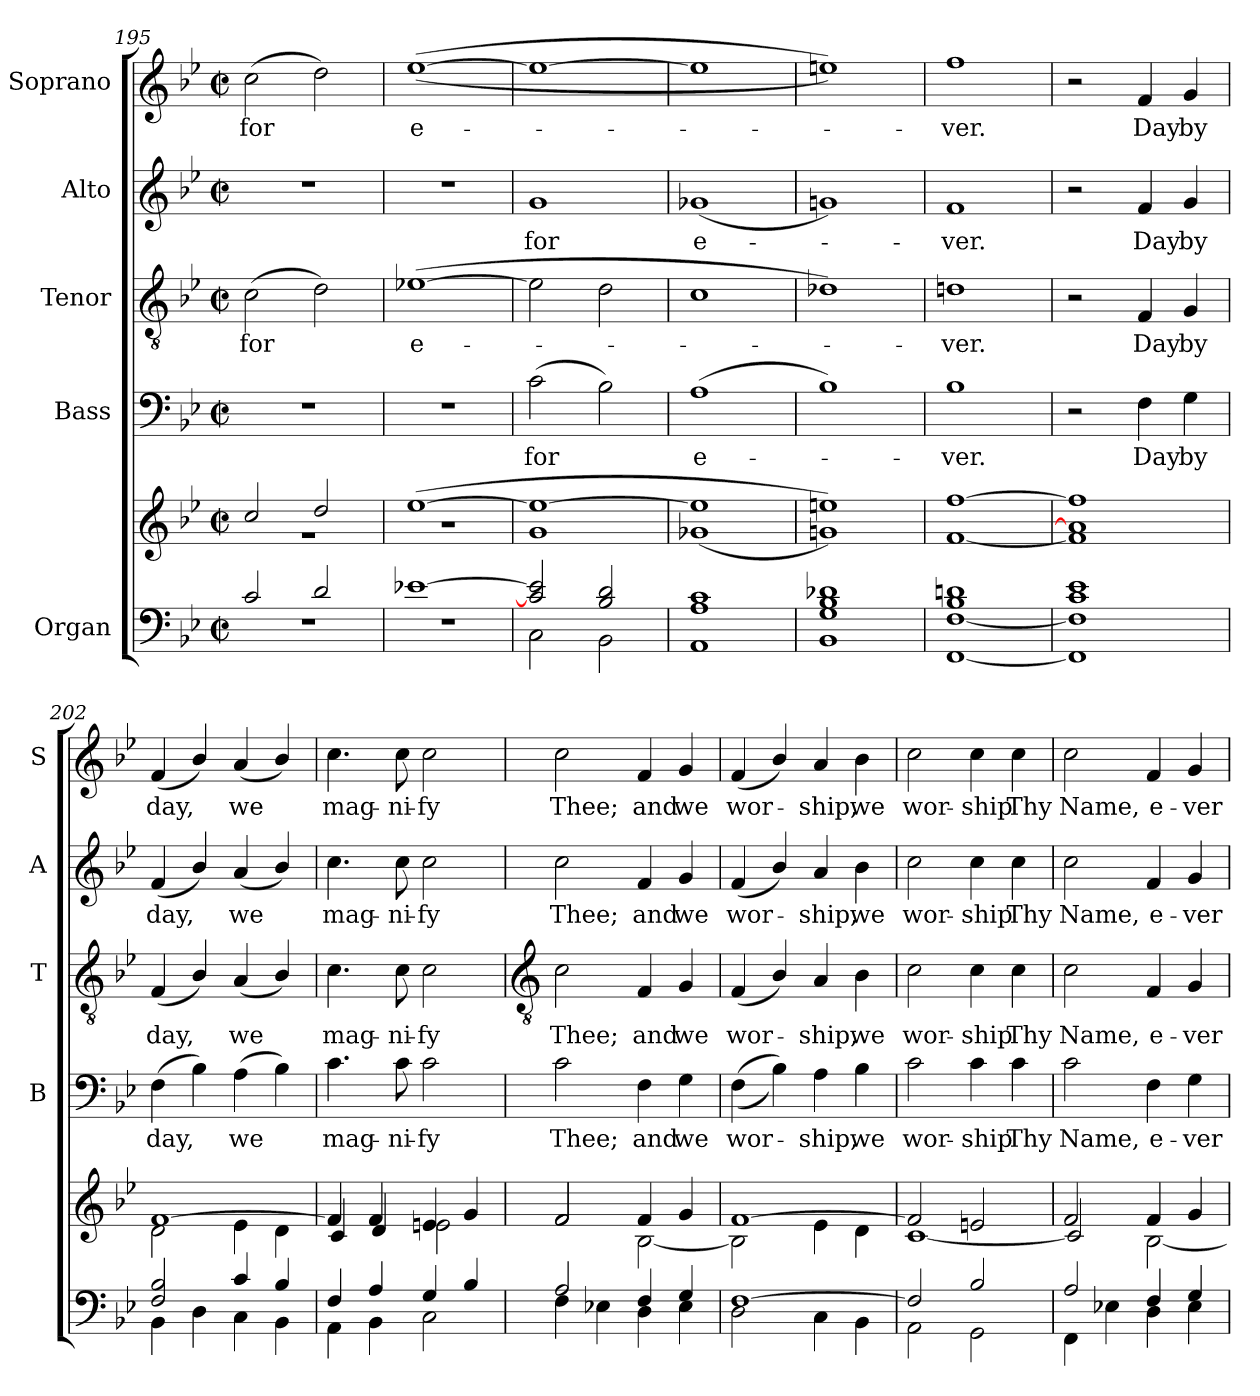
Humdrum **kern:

**kern	**kern	**kern	**text	**kern	**text	**kern	**text	**kern	**text
*part5	*part5	*part4	*part4	*part3	*part3	*part2	*part2	*part1	*part1
*staff6	*staff5	*staff4	*staff4	*staff3	*staff3	*staff2	*staff2	*staff1	*staff1
*I"Organ	*	*I"Bass	*	*I"Tenor	*	*I"Alto	*	*I"Soprano	*
*	*	*I'B	*	*I'T	*	*I'A	*	*I'S	*
!!LO:LB:g=z
*clefF4	*clefG2	*clefF4	*	*clefGv2	*	*clefG2	*	*clefG2	*
*k[b-e-]	*k[b-e-]	*k[b-e-]	*	*k[b-e-]	*	*k[b-e-]	*	*k[b-e-]	*
*B-:	*B-:	*B-:	*	*B-:	*	*B-:	*	*B-:	*
*M2/2	*M2/2	*M2/2	*	*M2/2	*	*M2/2	*	*M2/2	*
*met(c|)	*met(c|)	*met(c|)	*	*met(c|)	*	*met(c|)	*	*met(c|)	*
=195	=195	=195	=195	=195	=195	=195	=195	=195	=195
*^	*^	*	*	*	*	*	*	*	*
*	*^	*	*	*	*	*	*	*	*	*	*
!	!	!	!	!	!	!	!	!LO:LY:b	!	!	!	!LO:LY:b
2c/	1r	1ryy	2cc/	1r	1r	.	(>2c	for	1r	.	(>2cc	for
2d/	.	.	2dd/	.	.	.	2d)	.	.	.	2dd)	.
=196	=196	=196	=196	=196	=196	=196	=196	=196	=196	=196	=196	=196
!	!	!	!	!	!	!	!	!LO:LY:b	!	!	!	!LO:LY:b
[1e-X/	1r	1ryy	(>[1ee-/	1r	1r	.	(>[1e-X	e-	1r	.	(>(>[1ee-	e-
=197	=197	=197	=197	=197	=197	=197	=197	=197	=197	=197	=197	=197
!	!	!	!	!	!	!LO:LY:b	!	!	!	!LO:LY:b	!	!
2c/] 2e-/]	2C\	1ryy	1ee-/_	1g\	(>2c	for	2e-]	.	1g	for	1ee-_	.
2B-/ 2d/	2BB-\	.	.	.	2B-)	.	2d	.	.	.	.	.
=198	=198	=198	=198	=198	=198	=198	=198	=198	=198	=198	=198	=198
!	!	!	!	!	!	!LO:LY:b	!	!	!	!LO:LY:b	!	!
1A/ 1c/	1AA\	1ryy	1ee-/]	(<1g-X\	(>1A	e-	1c	.	(<1g-X	e-	1ee-]	.
=199	=199	=199	=199	=199	=199	=199	=199	=199	=199	=199	=199	=199
1G/ 1B-/ 1d-X/	1BB-\	1ryy	1een/)	1gn\)	1B-)	.	1d-X)	.	1gn)	.	1een))	.
=200	=200	=200	=200	=200	=200	=200	=200	=200	=200	=200	=200	=200
!	!	!	!	!	!	!LO:LY:b	!	!LO:LY:b	!	!LO:LY:b	!	!LO:LY:b
1B-/ 1dn/	[1FF\ [1F\	1ryy	[1ff/	[1f\	1B-	ver.	1dn	ver.	1f	ver.	1ff	ver.
=201	=201	=201	=201	=201	=201	=201	=201	=201	=201	=201	=201	=201
1c/ 1e-/	1FF\] 1F\]	1ryy	1ff/]	1f\] 1a\]	2r	.	2r	.	2r	.	2r	.
!	!	!	!	!	!	!LO:LY:b	!	!LO:LY:b	!	!LO:LY:b	!	!LO:LY:b
.	.	.	.	.	4F	Day	4F	Day	4f	Day	4f	Day
!	!	!	!	!	!	!LO:LY:b	!	!LO:LY:b	!	!LO:LY:b	!	!LO:LY:b
.	.	.	.	.	4G	by	4G	by	4g	by	4g	by
=202	=202	=202	=202	=202	=202	=202	=202	=202	=202	=202	=202	=202
!	!	!	!	!	!	!LO:LY:b	!	!LO:LY:b	!	!LO:LY:b	!	!LO:LY:b
2F/ 2B-/	4BB-\	1ryy	[1f/	2d\	(>4F	day,	(<4F	day,	(<4f	day,	(<4f	day,
.	4D\	.	.	.	4B-\)	.	4B-/)	.	4b-/)	.	4b-/)	.
!	!	!	!	!	!	!LO:LY:b	!	!LO:LY:b	!	!LO:LY:b	!	!LO:LY:b
4c/	4C\	.	.	4e-\	(>4A	we	(<4A	we	(<4a	we	(<4a	we
4B-/	4BB-\	.	.	4d\	4B-\)	.	4B-/)	.	4b-/)	.	4b-/)	.
=203	=203	=203	=203	=203	=203	=203	=203	=203	=203	=203	=203	=203
!	!	!	!	!	!	!LO:LY:b	!	!LO:LY:b	!	!LO:LY:b	!	!LO:LY:b
4F/	4AA\	1ryy	4f/]	4c/	4.c	mag-	4.c	mag-	4.cc	mag-	4.cc	mag-
4A/	4BB-\	.	4f/	4d/	.	.	.	.	.	.	.	.
!	!	!	!	!	!	!LO:LY:b	!	!LO:LY:b	!	!LO:LY:b	!	!LO:LY:b
.	.	.	.	.	8c	-ni-	8c	-ni-	8cc	-ni-	8cc	-ni-
!	!	!	!	!	!	!LO:LY:b	!	!LO:LY:b	!	!LO:LY:b	!	!LO:LY:b
4G/	2C\	.	4en/	2e\	2c	-fy	2c	-fy	2cc	-fy	2cc	-fy
4B-/	.	.	4g/	.	.	.	.	.	.	.	.	.
!!LO:LB:g=z
=204	=204	=204	=204	=204	=204	=204	=204	=204	=204	=204	=204	=204
*	*	*	*	*	*	*	*clefGv2	*	*	*	*	*
!	!	!	!	!	!	!LO:LY:b	!	!LO:LY:b	!	!LO:LY:b	!	!LO:LY:b
2A/	4F\	1ryy	2f/	2f/	2c	Thee;	2c	Thee;	2cc	Thee;	2cc	Thee;
.	4E-X\	.	.	.	.	.	.	.	.	.	.	.
!	!	!	!	!	!	!LO:LY:b	!	!LO:LY:b	!	!LO:LY:b	!	!LO:LY:b
4F/	4D\	.	4f/	[2B-\	4F	and	4F	and	4f	and	4f	and
!	!	!	!	!	!	!LO:LY:b	!	!LO:LY:b	!	!LO:LY:b	!	!LO:LY:b
4G/	4E-\	.	4g/	.	4G	we	4G	we	4g	we	4g	we
=205	=205	=205	=205	=205	=205	=205	=205	=205	=205	=205	=205	=205
!	!	!	!	!	!	!LO:LY:b	!	!LO:LY:b	!	!LO:LY:b	!	!LO:LY:b
[1F/	2D\	1ryy	[1f/	2B-\]	(>(>4F	wor-	(<4F	wor-	(<4f	wor-	(<4f	wor-
.	.	.	.	.	4B-\))	.	4B-/)	.	4b-/)	.	4b-/)	.
!	!	!	!	!	!	!LO:LY:b	!	!LO:LY:b	!	!LO:LY:b	!	!LO:LY:b
.	4C\	.	.	4e-\	4A	ship,	4A	ship,	4a	ship,	4a	ship,
!	!	!	!	!	!	!LO:LY:b	!	!LO:LY:b	!	!LO:LY:b	!	!LO:LY:b
.	4BB-\	.	.	4d\	4B-	we	4B-	we	4b-	we	4b-	we
=206	=206	=206	=206	=206	=206	=206	=206	=206	=206	=206	=206	=206
!	!	!	!	!	!	!LO:LY:b	!	!LO:LY:b	!	!LO:LY:b	!	!LO:LY:b
2F/]	2AA\	1ryy	2f/]	[1c\	2c	wor-	2c	wor-	2cc	wor-	2cc	wor-
!	!	!	!	!	!	!LO:LY:b	!	!LO:LY:b	!	!LO:LY:b	!	!LO:LY:b
2B-/	2GG\	.	2en/	.	4c	-ship	4c	-ship	4cc	-ship	4cc	-ship
!	!	!	!	!	!	!LO:LY:b	!	!LO:LY:b	!	!LO:LY:b	!	!LO:LY:b
.	.	.	.	.	4c	Thy	4c	Thy	4cc	Thy	4cc	Thy
=207	=207	=207	=207	=207	=207	=207	=207	=207	=207	=207	=207	=207
!	!	!	!	!	!	!LO:LY:b	!	!LO:LY:b	!	!LO:LY:b	!	!LO:LY:b
2A/	4FF\	1ryy	2f/	2c/]	2c	Name,	2c	Name,	2cc	Name,	2cc	Name,
.	4E-X\	.	.	.	.	.	.	.	.	.	.	.
!	!	!	!	!	!	!LO:LY:b	!	!LO:LY:b	!	!LO:LY:b	!	!LO:LY:b
4F/	4D\	.	4f/	[2B-\	4F	e-	4F	e-	4f	e-	4f	e-
!	!	!	!	!	!	!LO:LY:b	!	!LO:LY:b	!	!LO:LY:b	!	!LO:LY:b
4G/	4E-\	.	4g/	.	4G	-ver	4G	-ver	4g	-ver	4g	-ver
*v	*v	*v	*	*	*	*	*	*	*	*	*	*
*	*v	*v	*	*	*	*	*	*	*	*
=	=	=	=	=	=	=	=	=	=
*-	*-	*-	*-	*-	*-	*-	*-	*-	*-
